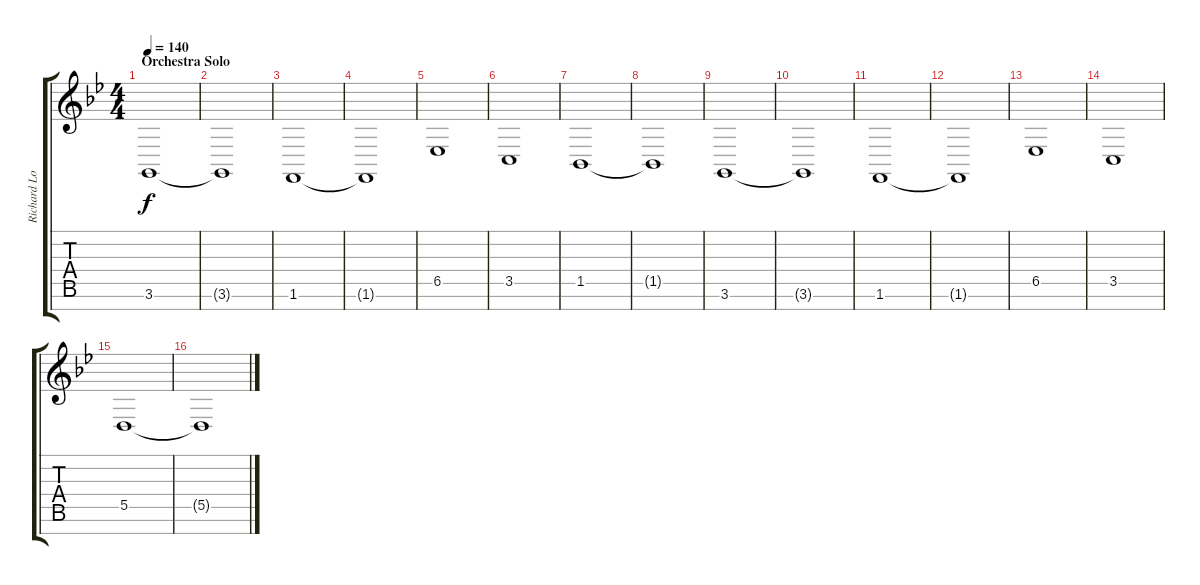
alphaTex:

\track ("Richard Locker - Cello" "Richard Lo") {instrument cello}
\staff {score tabs}
\tuning (E4 B3 G3 D3 A2 E2 B1) {hide}
\ts (4 4)
\section ("" "Orchestra Solo")
\tempo 140
\clef g2
\ks bb
3.6.1{dy f volume 7} |
3.6{t}.1 |
1.6.1 |
1.6{t}.1 |
6.5.1 |
3.5.1 |
1.5.1 |
1.5{t}.1 |
3.6.1{volume 7} |
3.6{t}.1 |
1.6.1 |
1.6{t}.1 |
6.5.1 |
3.5.1 |
5.5.1 |
5.5{t}.1
